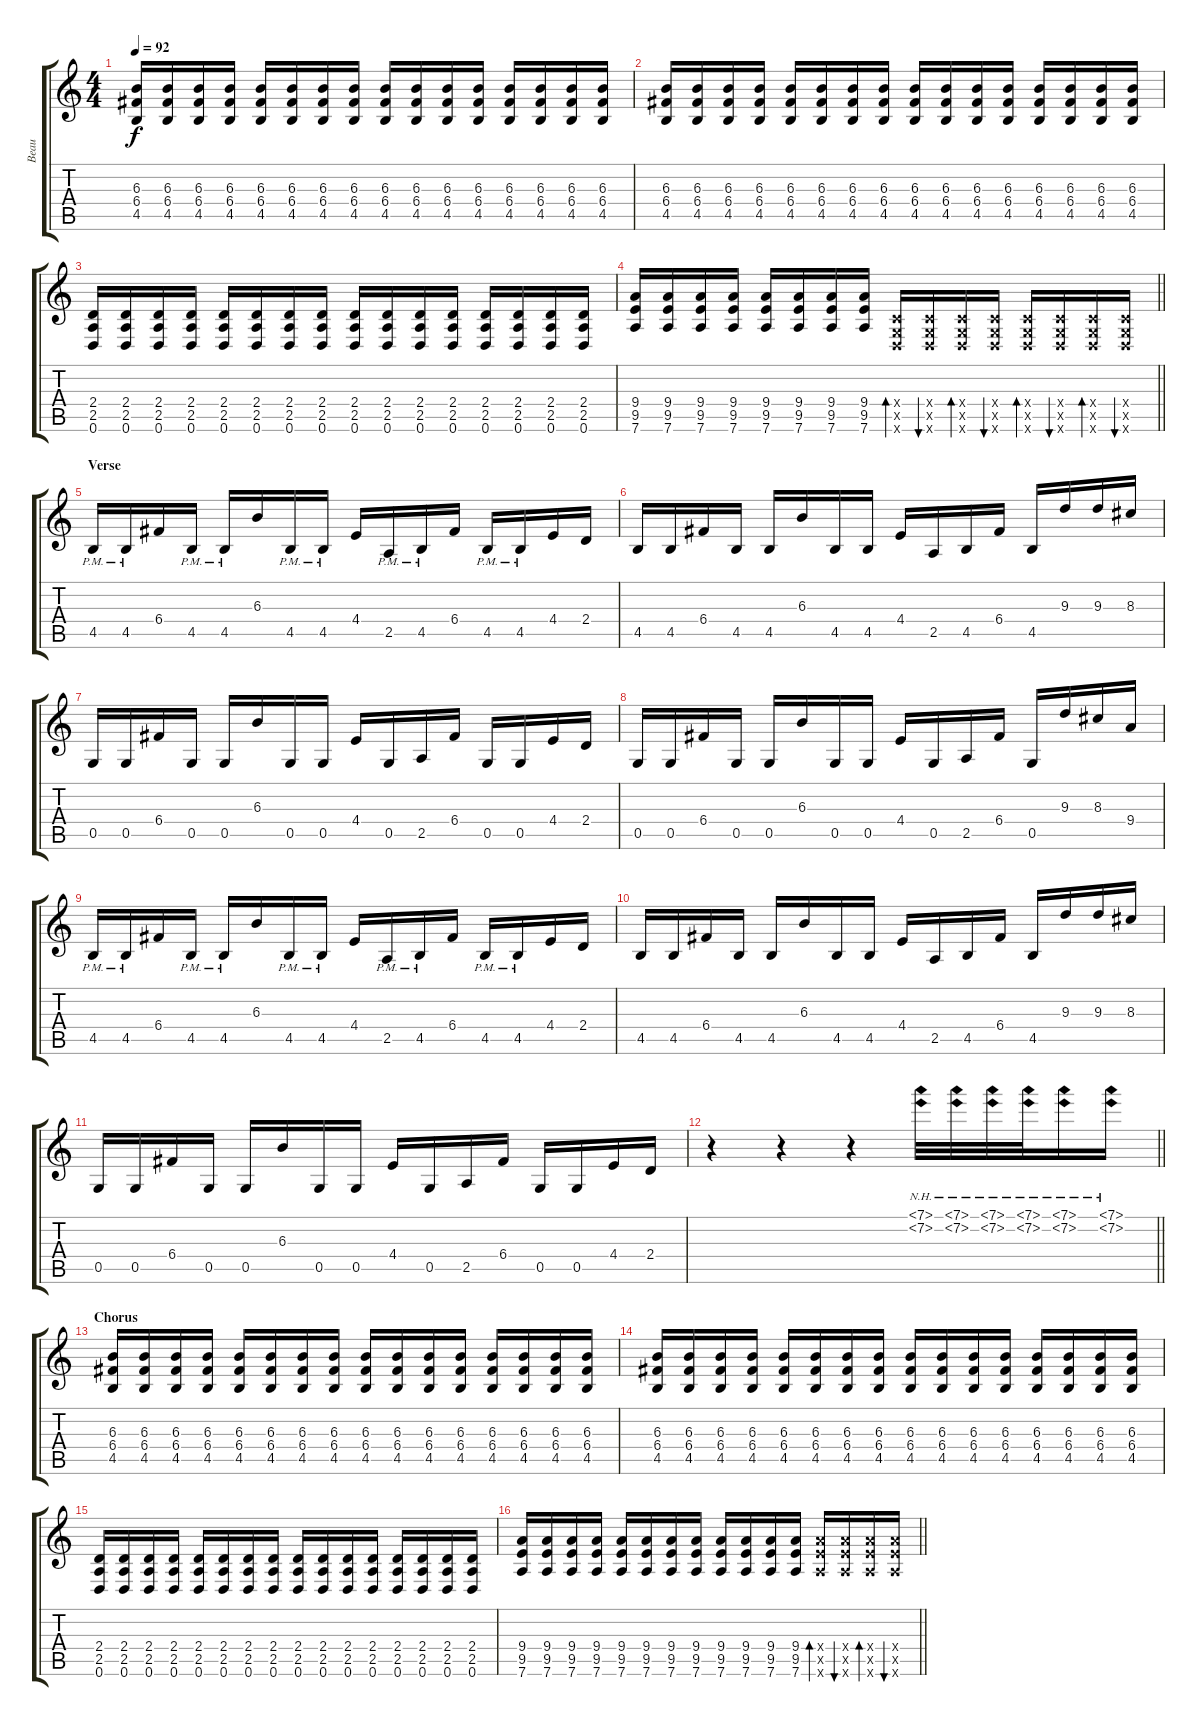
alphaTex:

\track ("Beau" "Beau") {instrument distortionguitar}
\staff {score tabs}
\tuning (D4 A3 F3 C3 G2 D2) {hide}
\ts (4 4)
\tempo 92
\clef g2
\ks c
(6.3 6.4 4.5).16{dy f instrument distortionguitar} (6.3 6.4 4.5).16 (6.3 6.4 4.5).16 (6.3 6.4 4.5).16 (6.3 6.4 4.5).16 (6.3 6.4 4.5).16 (6.3 6.4 4.5).16 (6.3 6.4 4.5).16 (6.3 6.4 4.5).16 (6.3 6.4 4.5).16 (6.3 6.4 4.5).16 (6.3 6.4 4.5).16 (6.3 6.4 4.5).16 (6.3 6.4 4.5).16 (6.3 6.4 4.5).16 (6.3 6.4 4.5).16 |
(6.3 6.4 4.5).16 (6.3 6.4 4.5).16 (6.3 6.4 4.5).16 (6.3 6.4 4.5).16 (6.3 6.4 4.5).16 (6.3 6.4 4.5).16 (6.3 6.4 4.5).16 (6.3 6.4 4.5).16 (6.3 6.4 4.5).16 (6.3 6.4 4.5).16 (6.3 6.4 4.5).16 (6.3 6.4 4.5).16 (6.3 6.4 4.5).16 (6.3 6.4 4.5).16 (6.3 6.4 4.5).16 (6.3 6.4 4.5).16 |
(2.4 2.5 0.6).16 (2.4 2.5 0.6).16 (2.4 2.5 0.6).16 (2.4 2.5 0.6).16 (2.4 2.5 0.6).16 (2.4 2.5 0.6).16 (2.4 2.5 0.6).16 (2.4 2.5 0.6).16 (2.4 2.5 0.6).16 (2.4 2.5 0.6).16 (2.4 2.5 0.6).16 (2.4 2.5 0.6).16 (2.4 2.5 0.6).16 (2.4 2.5 0.6).16 (2.4 2.5 0.6).16 (2.4 2.5 0.6).16 |
\barLineRight lightlight
(9.4 9.5 7.6).16 (9.4 9.5 7.6).16 (9.4 9.5 7.6).16 (9.4 9.5 7.6).16 (9.4 9.5 7.6).16 (9.4 9.5 7.6).16 (9.4 9.5 7.6).16 (9.4 9.5 7.6).16 (0.4{x} 0.5{x} 0.6{x}).16{bd 60} (0.4{x} 0.5{x} 0.6{x}).16{bu 60} (0.4{x} 0.5{x} 0.6{x}).16{bd 60} (0.4{x} 0.5{x} 0.6{x}).16{bu 60} (0.4{x} 0.5{x} 0.6{x}).16{bd 60} (0.4{x} 0.5{x} 0.6{x}).16{bu 60} (0.4{x} 0.5{x} 0.6{x}).16{bd 60} (0.4{x} 0.5{x} 0.6{x}).16{bu 60} |
\section ("" "Verse")
4.5{pm}.16 4.5{pm}.16 6.4.16 4.5{pm}.16 4.5{pm}.16 6.3.16 4.5{pm}.16 4.5{pm}.16 4.4.16 2.5{pm}.16 4.5{pm}.16 6.4.16 4.5{pm}.16 4.5{pm}.16 4.4.16 2.4.16 |
4.5.16 4.5.16 6.4.16 4.5.16 4.5.16 6.3.16 4.5.16 4.5.16 4.4.16 2.5.16 4.5.16 6.4.16 4.5.16 9.3.16 9.3.16 8.3.16 |
0.5.16 0.5.16 6.4.16 0.5.16 0.5.16 6.3.16 0.5.16 0.5.16 4.4.16 0.5.16 2.5.16 6.4.16 0.5.16 0.5.16 4.4.16 2.4.16 |
0.5.16 0.5.16 6.4.16 0.5.16 0.5.16 6.3.16 0.5.16 0.5.16 4.4.16 0.5.16 2.5.16 6.4.16 0.5.16 9.3.16 8.3.16 9.4.16 |
4.5{pm}.16 4.5{pm}.16 6.4.16 4.5{pm}.16 4.5{pm}.16 6.3.16 4.5{pm}.16 4.5{pm}.16 4.4.16 2.5{pm}.16 4.5{pm}.16 6.4.16 4.5{pm}.16 4.5{pm}.16 4.4.16 2.4.16 |
4.5.16 4.5.16 6.4.16 4.5.16 4.5.16 6.3.16 4.5.16 4.5.16 4.4.16 2.5.16 4.5.16 6.4.16 4.5.16 9.3.16 9.3.16 8.3.16 |
0.5.16 0.5.16 6.4.16 0.5.16 0.5.16 6.3.16 0.5.16 0.5.16 4.4.16 0.5.16 2.5.16 6.4.16 0.5.16 0.5.16 4.4.16 2.4.16 |
\barLineRight lightlight
r.4 r.4 r.4 (7.1{nh} 7.2{nh}).32 (7.1{nh} 7.2{nh}).32 (7.1{nh} 7.2{nh}).32 (7.1{nh} 7.2{nh}).32 (7.1{nh} 7.2{nh}).16 (7.1{nh} 7.2{nh}).16 |
\section ("" "Chorus")
(6.3 6.4 4.5).16 (6.3 6.4 4.5).16 (6.3 6.4 4.5).16 (6.3 6.4 4.5).16 (6.3 6.4 4.5).16 (6.3 6.4 4.5).16 (6.3 6.4 4.5).16 (6.3 6.4 4.5).16 (6.3 6.4 4.5).16 (6.3 6.4 4.5).16 (6.3 6.4 4.5).16 (6.3 6.4 4.5).16 (6.3 6.4 4.5).16 (6.3 6.4 4.5).16 (6.3 6.4 4.5).16 (6.3 6.4 4.5).16 |
(6.3 6.4 4.5).16 (6.3 6.4 4.5).16 (6.3 6.4 4.5).16 (6.3 6.4 4.5).16 (6.3 6.4 4.5).16 (6.3 6.4 4.5).16 (6.3 6.4 4.5).16 (6.3 6.4 4.5).16 (6.3 6.4 4.5).16 (6.3 6.4 4.5).16 (6.3 6.4 4.5).16 (6.3 6.4 4.5).16 (6.3 6.4 4.5).16 (6.3 6.4 4.5).16 (6.3 6.4 4.5).16 (6.3 6.4 4.5).16 |
(2.4 2.5 0.6).16 (2.4 2.5 0.6).16 (2.4 2.5 0.6).16 (2.4 2.5 0.6).16 (2.4 2.5 0.6).16 (2.4 2.5 0.6).16 (2.4 2.5 0.6).16 (2.4 2.5 0.6).16 (2.4 2.5 0.6).16 (2.4 2.5 0.6).16 (2.4 2.5 0.6).16 (2.4 2.5 0.6).16 (2.4 2.5 0.6).16 (2.4 2.5 0.6).16 (2.4 2.5 0.6).16 (2.4 2.5 0.6).16 |
\barLineRight lightlight
(9.4 9.5 7.6).16 (9.4 9.5 7.6).16 (9.4 9.5 7.6).16 (9.4 9.5 7.6).16 (9.4 9.5 7.6).16 (9.4 9.5 7.6).16 (9.4 9.5 7.6).16 (9.4 9.5 7.6).16 (9.4 9.5 7.6).16 (9.4 9.5 7.6).16 (9.4 9.5 7.6).16 (9.4 9.5 7.6).16 (9.4{x} 9.5{x} 7.6{x}).16{bd 60} (9.4{x} 9.5{x} 7.6{x}).16{bu 60} (9.4{x} 9.5{x} 7.6{x}).16{bd 60} (9.4{x} 9.5{x} 7.6{x}).16{bu 60}
